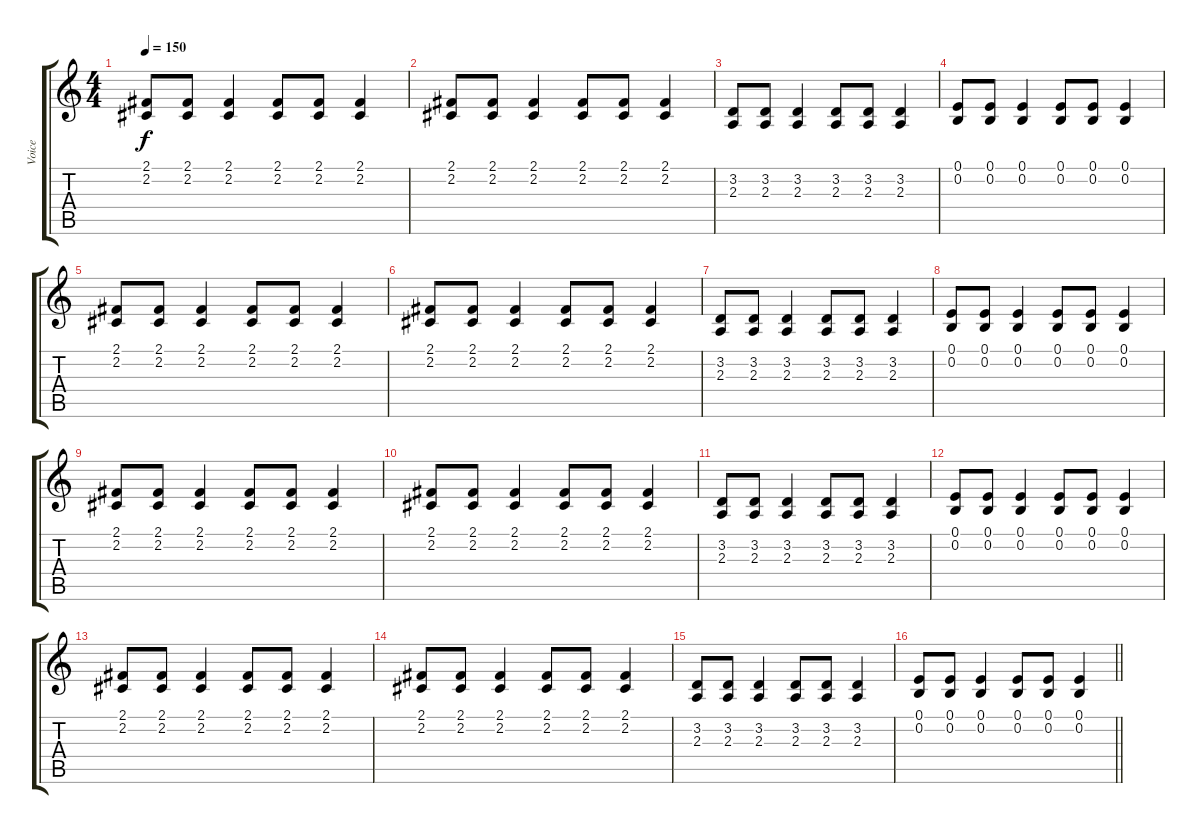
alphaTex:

\track ("Voice" "Voice") {instrument choiraahs}
\staff {score tabs}
\tuning (E4 B3 G3 D3 A2 E2) {hide}
\ts (4 4)
\tempo 150
\clef g2
\ks c
(2.1 2.2).8{dy f} (2.1 2.2).8 (2.1 2.2).4 (2.1 2.2).8 (2.1 2.2).8 (2.1 2.2).4 |
(2.1 2.2).8 (2.1 2.2).8 (2.1 2.2).4 (2.1 2.2).8 (2.1 2.2).8 (2.1 2.2).4 |
(3.2 2.3).8 (3.2 2.3).8 (3.2 2.3).4 (3.2 2.3).8 (3.2 2.3).8 (3.2 2.3).4 |
(0.1 0.2).8 (0.1 0.2).8 (0.1 0.2).4 (0.1 0.2).8 (0.1 0.2).8 (0.1 0.2).4 |
(2.1 2.2).8 (2.1 2.2).8 (2.1 2.2).4 (2.1 2.2).8 (2.1 2.2).8 (2.1 2.2).4 |
(2.1 2.2).8 (2.1 2.2).8 (2.1 2.2).4 (2.1 2.2).8 (2.1 2.2).8 (2.1 2.2).4 |
(3.2 2.3).8 (3.2 2.3).8 (3.2 2.3).4 (3.2 2.3).8 (3.2 2.3).8 (3.2 2.3).4 |
(0.1 0.2).8 (0.1 0.2).8 (0.1 0.2).4 (0.1 0.2).8 (0.1 0.2).8 (0.1 0.2).4 |
(2.1 2.2).8 (2.1 2.2).8 (2.1 2.2).4 (2.1 2.2).8 (2.1 2.2).8 (2.1 2.2).4 |
(2.1 2.2).8 (2.1 2.2).8 (2.1 2.2).4 (2.1 2.2).8 (2.1 2.2).8 (2.1 2.2).4 |
(3.2 2.3).8 (3.2 2.3).8 (3.2 2.3).4 (3.2 2.3).8 (3.2 2.3).8 (3.2 2.3).4 |
(0.1 0.2).8 (0.1 0.2).8 (0.1 0.2).4 (0.1 0.2).8 (0.1 0.2).8 (0.1 0.2).4 |
(2.1 2.2).8 (2.1 2.2).8 (2.1 2.2).4 (2.1 2.2).8 (2.1 2.2).8 (2.1 2.2).4 |
(2.1 2.2).8 (2.1 2.2).8 (2.1 2.2).4 (2.1 2.2).8 (2.1 2.2).8 (2.1 2.2).4 |
(3.2 2.3).8 (3.2 2.3).8 (3.2 2.3).4 (3.2 2.3).8 (3.2 2.3).8 (3.2 2.3).4 |
\barLineRight lightlight
(0.1 0.2).8 (0.1 0.2).8 (0.1 0.2).4 (0.1 0.2).8 (0.1 0.2).8 (0.1 0.2).4
